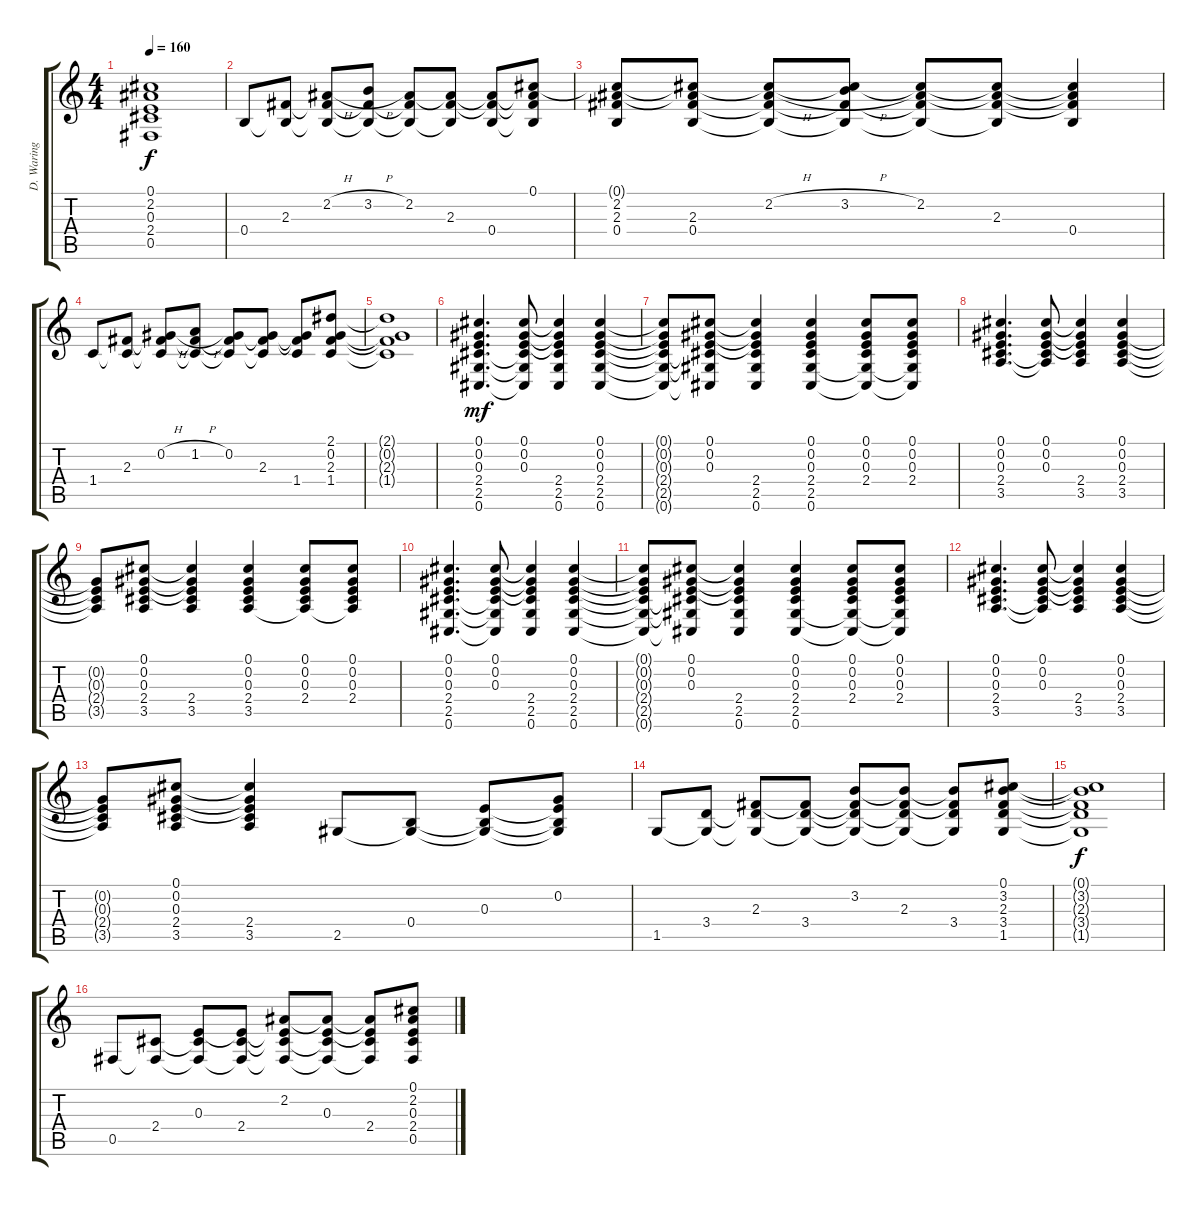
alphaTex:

\track ("D. Waring Gtr." "D. Waring ") {instrument distortionguitar}
\staff {score tabs}
\tuning (Db4 Ab3 E3 B2 Gb2 Db2) {hide}
\ts (4 4)
\tempo 160
\clef g2
\ks c
(0.1{t} 2.2{t} 0.3{t} 2.4{t} 0.5{t}).1{dy f} |
0.4.8 (2.3 0.4{t}).8 (2.2{h} 2.3{t} 0.4{t}).8 (3.2{h} 2.3{t} 0.4{t}).8 (2.2 2.3{t} 0.4{t}).8 (2.2{t} 2.3 0.4{t}).8 (2.2{t} 2.3{t} 0.4).8 (0.1 2.2{t} 2.3{t} 0.4{t}).8 |
(0.1{t} 2.2 2.3 0.4).8 (0.1{t} 2.2{t} 2.3 0.4).8 (0.1{t} 2.2{h} 2.3{t} 0.4{t}).8 (0.1{t} 3.2{h} 2.3{t} 0.4{t}).8 (0.1{t} 2.2 2.3{t} 0.4{t}).8 (0.1{t} 2.2{t} 2.3 0.4{t}).8 (0.1{t} 2.2{t} 2.3{t} 0.4).4 |
1.4.8 (2.3 1.4{t}).8 (0.2{h} 2.3{t} 1.4{t}).8 (1.2{h} 2.3{t} 1.4{t}).8 (0.2 2.3{t} 1.4{t}).8 (0.2{t} 2.3 1.4{t}).8 (0.2{t} 2.3{t} 1.4).8 (2.1 0.2 2.3 1.4).8 |
(2.1{t} 0.2{t} 2.3{t} 1.4{t}).1 |
(0.1 0.2 0.3 2.4 2.5 0.6).4{d dy mf} (0.1 0.2 0.3 2.4{t} 2.5{t} 0.6{t}).8 (0.1{t} 0.2{t} 0.3{t} 2.4 2.5 0.6).4 (0.1 0.2 0.3 2.4 2.5 0.6).4 |
(0.1{t} 0.2{t} 0.3{t} 2.4{t} 2.5{t} 0.6{t}).8 (0.1 0.2 0.3 2.4{t} 2.5{t} 0.6{t}).8 (0.1{t} 0.2{t} 0.3{t} 2.4 2.5 0.6).4 (0.1 0.2 0.3 2.4 2.5 0.6).4 (0.1 0.2 0.3 2.4 2.5{t} 0.6{t}).8 (0.1 0.2 0.3 2.4 2.5{t} 0.6{t}).8 |
(0.1 0.2 0.3 2.4 3.5).4{d} (0.1 0.2 0.3 2.4{t} 3.5{t}).8 (0.1{t} 0.2{t} 0.3{t} 2.4 3.5).4 (0.1 0.2 0.3 2.4 3.5).4 |
(0.2{t} 0.3{t} 2.4{t} 3.5{t}).8 (0.1 0.2 0.3 2.4 3.5).8 (0.1{t} 0.2{t} 0.3{t} 2.4 3.5).4 (0.1 0.2 0.3 2.4 3.5).4 (0.1 0.2 0.3 2.4 3.5{t}).8 (0.1 0.2 0.3 2.4 3.5{t}).8 |
(0.1 0.2 0.3 2.4 2.5 0.6).4{d} (0.1 0.2 0.3 2.4{t} 2.5{t} 0.6{t}).8 (0.1{t} 0.2{t} 0.3{t} 2.4 2.5 0.6).4 (0.1 0.2 0.3 2.4 2.5 0.6).4 |
(0.1{t} 0.2{t} 0.3{t} 2.4{t} 2.5{t} 0.6{t}).8 (0.1 0.2 0.3 2.4{t} 2.5{t} 0.6{t}).8 (0.1{t} 0.2{t} 0.3{t} 2.4 2.5 0.6).4 (0.1 0.2 0.3 2.4 2.5 0.6).4 (0.1 0.2 0.3 2.4 2.5{t} 0.6{t}).8 (0.1 0.2 0.3 2.4 2.5{t} 0.6{t}).8 |
(0.1 0.2 0.3 2.4 3.5).4{d} (0.1 0.2 0.3 2.4{t} 3.5{t}).8 (0.1{t} 0.2{t} 0.3{t} 2.4 3.5).4 (0.1 0.2 0.3 2.4 3.5).4 |
(0.2{t} 0.3{t} 2.4{t} 3.5{t}).8 (0.1 0.2 0.3 2.4 3.5).8 (0.1{t} 0.2{t} 0.3{t} 2.4 3.5).4 2.5.8 (0.4 2.5{t}).8 (0.3 0.4{t} 2.5{t}).8 (0.2 0.3{t} 0.4{t} 2.5{t}).8 |
1.5.8 (3.4 1.5{t}).8 (2.3 3.4{t} 1.5{t}).8 (2.3{t} 3.4 1.5{t}).8 (3.2 2.3{t} 3.4{t} 1.5{t}).8 (3.2{t} 2.3 3.4{t} 1.5{t}).8 (3.2{t} 2.3{t} 3.4 1.5{t}).8 (0.1 3.2 2.3 3.4 1.5).8 |
(0.1{t} 3.2{t} 2.3{t} 3.4{t} 1.5{t}).1{dy f} |
0.5.8 (2.4 0.5{t}).8 (0.3 2.4{t} 0.5{t}).8 (0.3{t} 2.4 0.5{t}).8 (2.2 0.3{t} 2.4{t} 0.5{t}).8 (2.2{t} 0.3 2.4{t} 0.5{t}).8 (2.2{t} 0.3{t} 2.4 0.5{t}).8 (0.1 2.2 0.3 2.4 0.5).8
